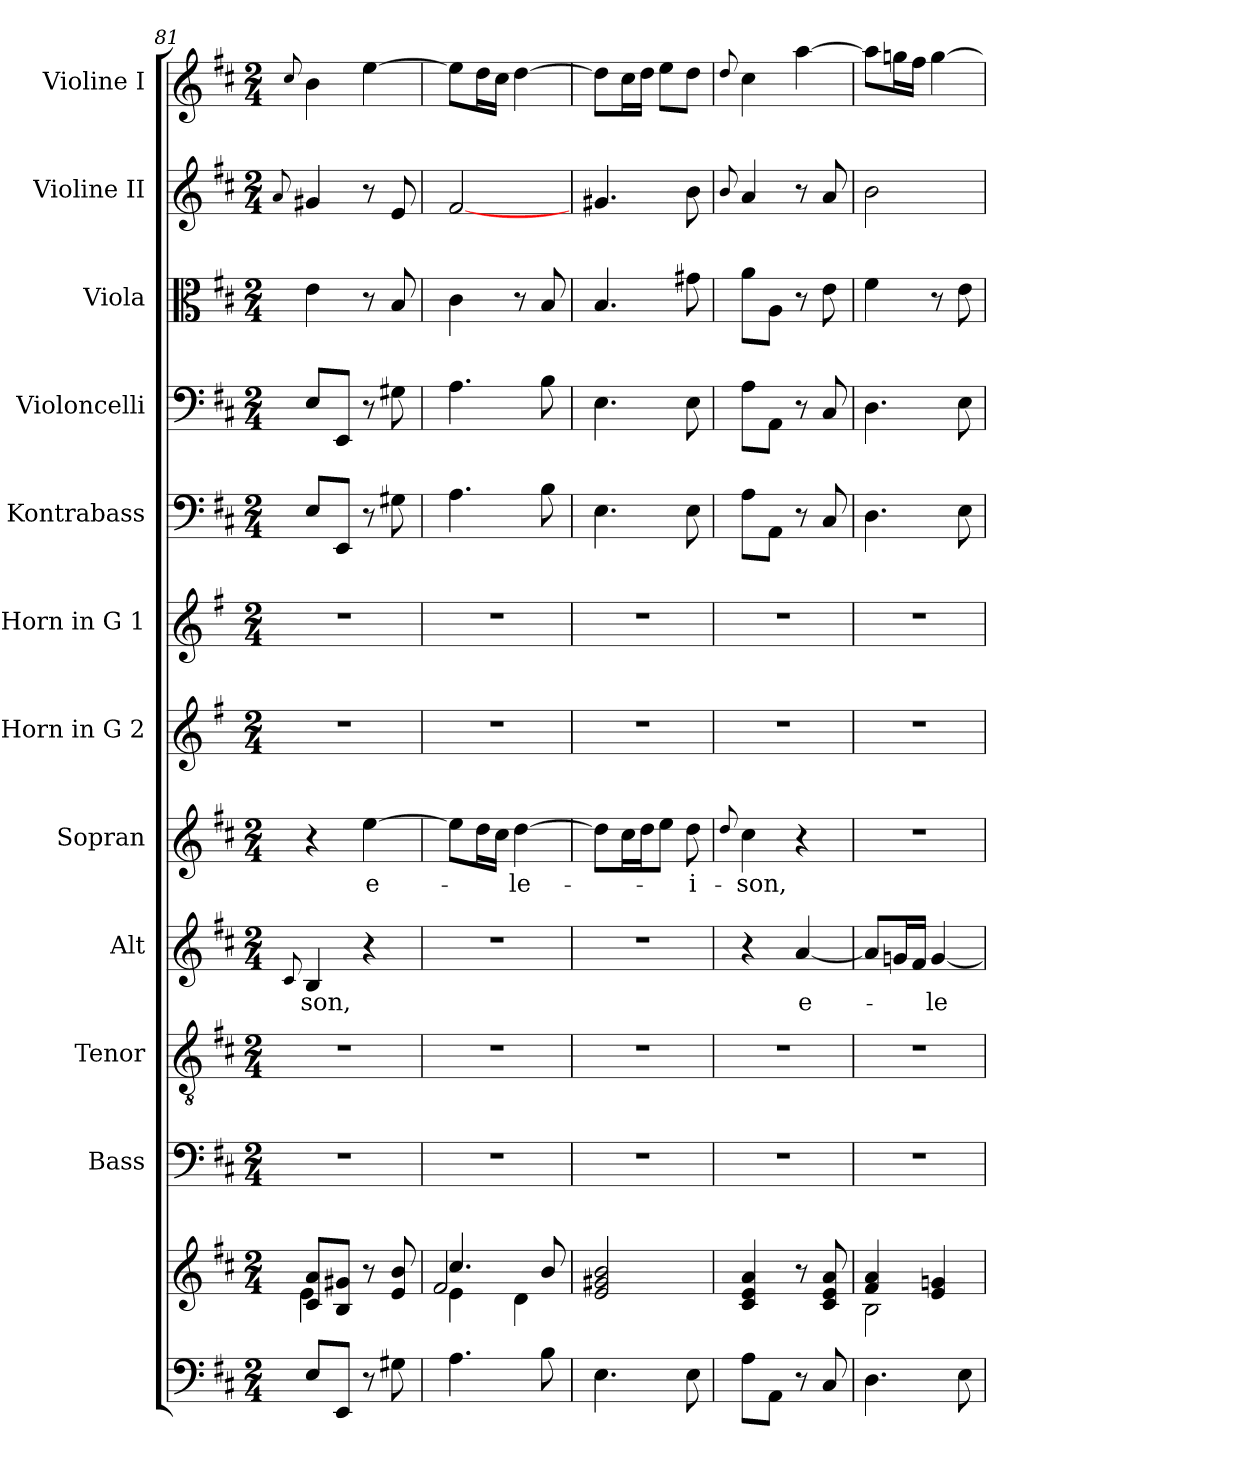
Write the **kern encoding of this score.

**kern	**kern	**kern	**kern	**kern	**text	**kern	**text	**kern	**kern	**kern	**kern	**kern	**kern	**kern
*part12	*part12	*part11	*part10	*part9	*part9	*part8	*part8	*part7	*part6	*part5	*part4	*part3	*part2	*part1
*staff13	*staff12	*staff11	*staff10	*staff9	*staff9	*staff8	*staff8	*staff7	*staff6	*staff5	*staff4	*staff3	*staff2	*staff1
*	*	*I"Bass	*I"Tenor	*I"Alt	*	*I"Sopran	*	*I"Horn in G 2	*I"Horn in G 1	*I"Kontrabass	*I"Violoncelli	*I"Viola	*I"Violine II	*I"Violine I
*	*	*I'B.	*I'T.	*I'A.	*	*I'S.	*	*I'Hrn. G 2	*I'Hrn. G 1	*I'Kb.	*I'Vc.	*I'Vla.	*I'Vl. II	*I'Vl. I
*clefF4	*clefG2	*clefF4	*clefGv2	*clefG2	*	*clefG2	*	*clefG2	*clefG2	*clefF4	*clefF4	*clefC3	*clefG2	*clefG2
*	*	*	*	*	*	*	*	*ITrd3c5	*ITrd3c5	*ITrd7c12	*	*	*	*
*k[f#c#]	*k[f#c#]	*k[f#c#]	*k[f#c#]	*k[f#c#]	*	*k[f#c#]	*	*k[f#c#]	*k[f#c#]	*k[f#c#]	*k[f#c#]	*k[f#c#]	*k[f#c#]	*k[f#c#]
*D:	*D:	*D:	*D:	*D:	*	*D:	*	*D:	*D:	*D:	*D:	*D:	*D:	*D:
*M2/4	*M2/4	*M2/4	*M2/4	*M2/4	*	*M2/4	*	*M2/4	*M2/4	*M2/4	*M2/4	*M2/4	*M2/4	*M2/4
=81	=81	=81	=81	=81	=81	=81	=81	=81	=81	=81	=81	=81	=81	=81
.	.	.	.	8qqc#/	.	.	.	.	.	.	.	.	8qqa/	8qqcc#/
*	*^	*	*	*	*	*	*	*	*	*	*	*	*	*
!	!	!	!	!	!	!LO:LY:b	!	!	!	!	!	!	!	!	!
8E/L	8c#/ 8a/L	4e\	2r	2r	4B/	-son,	4r	.	2r	2r	8EE/L	8E/L	4e\	4g#X/	4b\
8EE/J	8B/ 8g#X/J	.	.	.	.	.	.	.	.	.	8EEE/J	8EE/J	.	.	.
!	!	!	!	!	!	!	!	!LO:LY:b	!	!	!	!	!	!	!
8r	8r	4ryy	.	.	4r	.	[4ee\	e-	.	.	8r	8r	8r	8r	[4ee\
8G#X\	8e/ 8b/	.	.	.	.	.	.	.	.	.	8GG#X\	8G#X\	8B/	8e/	.
=82	=82	=82	=82	=82	=82	=82	=82	=82	=82	=82	=82	=82	=82	=82	=82
*	*	*^	*	*	*	*	*	*	*	*	*	*	*	*	*
4.A\	4.cc#/	4e\	2f#/	2r	2r	2r	.	8ee\L]	.	2r	2r	4.AA\	4.A\	4c#\	[2f#/	8ee\L]
.	.	.	.	.	.	.	.	16dd\L	.	.	.	.	.	.	.	16dd\L
.	.	.	.	.	.	.	.	16cc#\JJ	.	.	.	.	.	.	.	16cc#\JJ
!	!	!	!	!	!	!	!	!	!LO:LY:b	!	!	!	!	!	!	!
.	.	4d\	.	.	.	.	.	[4dd\	-le-	.	.	.	.	8r	.	[4dd\
8B\	8b/	.	.	.	.	.	.	.	.	.	.	8BB\	8B\	8B/	.	.
*	*v	*v	*v	*	*	*	*	*	*	*	*	*	*	*	*	*
=83	=83	=83	=83	=83	=83	=83	=83	=83	=83	=83	=83	=83	=83	=83
4.E\	2e/ 2g#X/ 2b/	2r	2r	2r	.	8dd\L]	.	2r	2r	4.EE\	4.E\	4.B/	4.g#X/	8dd\L]
.	.	.	.	.	.	16cc#\L	.	.	.	.	.	.	.	16cc#\L
.	.	.	.	.	.	16dd\J	.	.	.	.	.	.	.	16dd\JJ
.	.	.	.	.	.	8ee\J	.	.	.	.	.	.	.	8ee\L
!	!	!	!	!	!	!	!LO:LY:b	!	!	!	!	!	!	!
8E\	.	.	.	.	.	8dd\	-i-	.	.	8EE\	8E\	8g#X\	8b\	8dd\J
!!LO:PB:g=z
=84	=84	=84	=84	=84	=84	=84	=84	=84	=84	=84	=84	=84	=84	=84
.	.	.	.	.	.	8qqdd/	.	.	.	.	.	.	8qqb/	8qqdd/
!	!	!	!	!	!	!	!LO:LY:b	!	!	!	!	!	!	!
8A\L	4c#/ 4e/ 4a/	2r	2r	4r	.	4cc#\	-son,	2r	2r	8AA\L	8A\L	8a\L	4a/	4cc#\
8AA\J	.	.	.	.	.	.	.	.	.	8AAA\J	8AA\J	8A\J	.	.
!	!	!	!	!	!LO:LY:b	!	!	!	!	!	!	!	!	!
8r	8r	.	.	[4a/	e-	4r	.	.	.	8r	8r	8r	8r	[4aa\
8C#/	8c#/ 8e/ 8a/	.	.	.	.	.	.	.	.	8CC#/	8C#/	8e\	8a/	.
=85	=85	=85	=85	=85	=85	=85	=85	=85	=85	=85	=85	=85	=85	=85
*	*^	*	*	*	*	*	*	*	*	*	*	*	*	*
4.D\	4f#/ 4a/	2B\	2r	2r	8a/L]	.	2r	.	2r	2r	4.DD\	4.D\	4f#\	2b\	8aa\L]
.	.	.	.	.	16gn/L	.	.	.	.	.	.	.	.	.	16ggn\L
.	.	.	.	.	16f#/JJ	.	.	.	.	.	.	.	.	.	16ff#\JJ
!	!	!	!	!	!	!LO:LY:b	!	!	!	!	!	!	!	!	!
.	4e/ 4gn/	.	.	.	[4g/	-le-	.	.	.	.	.	.	8r	.	[4gg\
8E\	.	.	.	.	.	.	.	.	.	.	8EE\	8E\	8e\	.	.
*	*v	*v	*	*	*	*	*	*	*	*	*	*	*	*	*
=	=	=	=	=	=	=	=	=	=	=	=	=	=	=
*-	*-	*-	*-	*-	*-	*-	*-	*-	*-	*-	*-	*-	*-	*-
